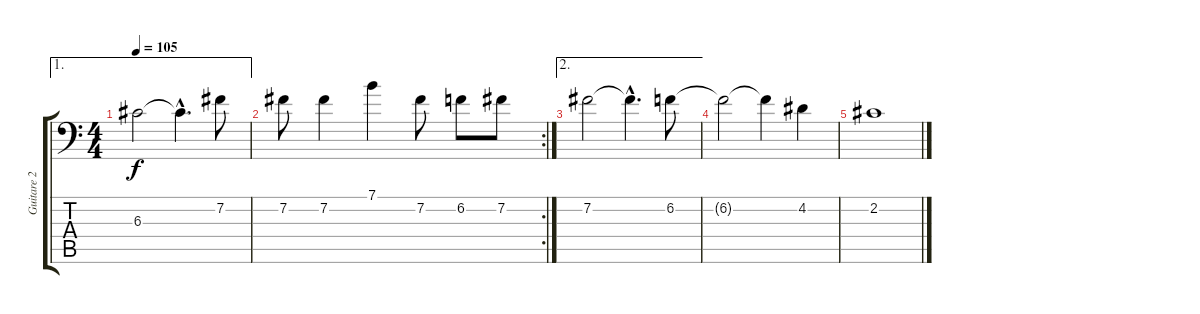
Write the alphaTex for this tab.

\track ("Guitare 2" "Guitare 2") {instrument distortionguitar}
\staff {score tabs}
\tuning (E3 B2 G2 D2 A1 E1) {hide}
\ae 1
\ts (4 4)
\tempo 105
\clef f4
\ks c
6.3.2{dy f} 6.3{hac t}.4{d} 7.2.8 |
\rc 2
7.2.8 7.2.4 7.1.4 7.2.8 6.2.8 7.2.8 |
\ae 2
7.2.2 7.2{hac t}.4{d} 6.2.8 |
6.2{t}.2 6.2{t}.4 4.2.4 |
2.2.1
